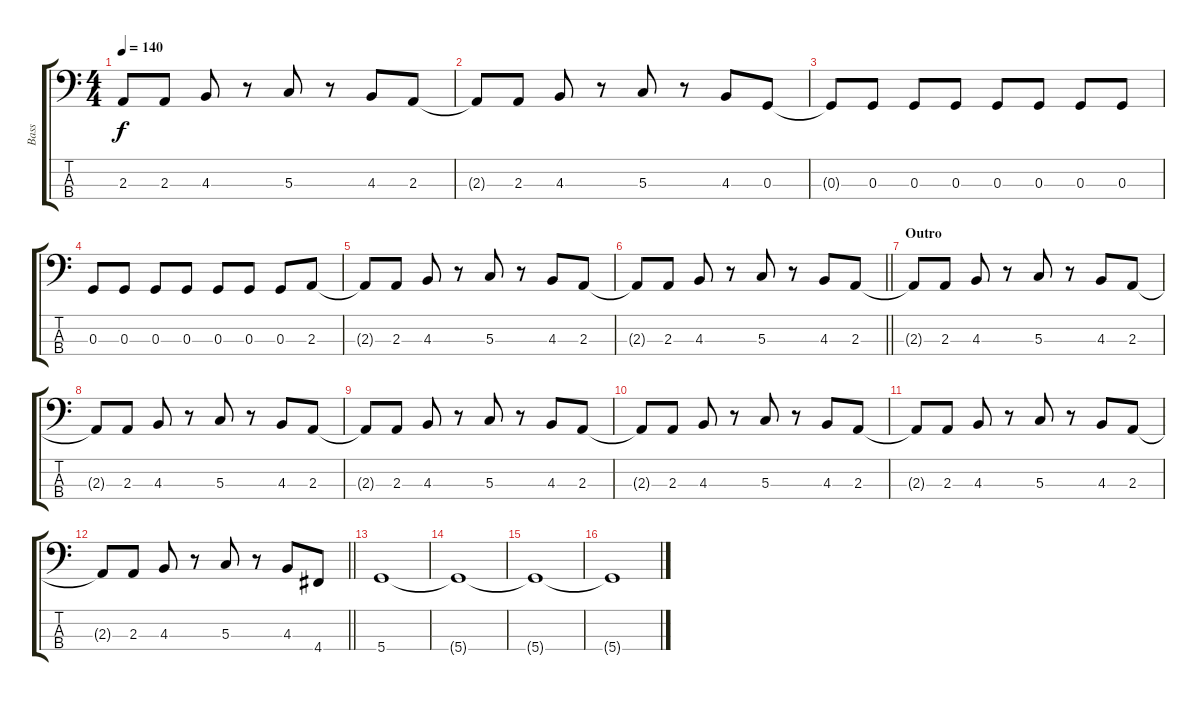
\track ("Bass" "Bass") {instrument electricbasspick}
\staff {score tabs}
\tuning (F2 C2 G1 D1) {hide}
\ts (4 4)
\tempo 140
\clef f4
\ks c
2.3{t}.8{dy f} 2.3.8 4.3.8 r.8 5.3.8 r.8 4.3.8 2.3.8 |
2.3{t}.8 2.3.8 4.3.8 r.8 5.3.8 r.8 4.3.8 0.3.8 |
0.3{t}.8 0.3.8 0.3.8 0.3.8 0.3.8 0.3.8 0.3.8 0.3.8 |
0.3.8 0.3.8 0.3.8 0.3.8 0.3.8 0.3.8 0.3.8 2.3.8 |
2.3{t}.8 2.3.8 4.3.8 r.8 5.3.8 r.8 4.3.8 2.3.8 |
\barLineRight lightlight
2.3{t}.8 2.3.8 4.3.8 r.8 5.3.8 r.8 4.3.8 2.3.8 |
\section ("" "Outro")
2.3{t}.8 2.3.8 4.3.8 r.8 5.3.8 r.8 4.3.8 2.3.8 |
2.3{t}.8 2.3.8 4.3.8 r.8 5.3.8 r.8 4.3.8 2.3.8 |
2.3{t}.8 2.3.8 4.3.8 r.8 5.3.8 r.8 4.3.8 2.3.8 |
2.3{t}.8 2.3.8 4.3.8 r.8 5.3.8 r.8 4.3.8 2.3.8 |
2.3{t}.8 2.3.8 4.3.8 r.8 5.3.8 r.8 4.3.8 2.3.8 |
\barLineRight lightlight
2.3{t}.8 2.3.8 4.3.8 r.8 5.3.8 r.8 4.3.8 4.4.8 |
5.4.1 |
5.4{t}.1 |
5.4{t}.1 |
5.4{t}.1
